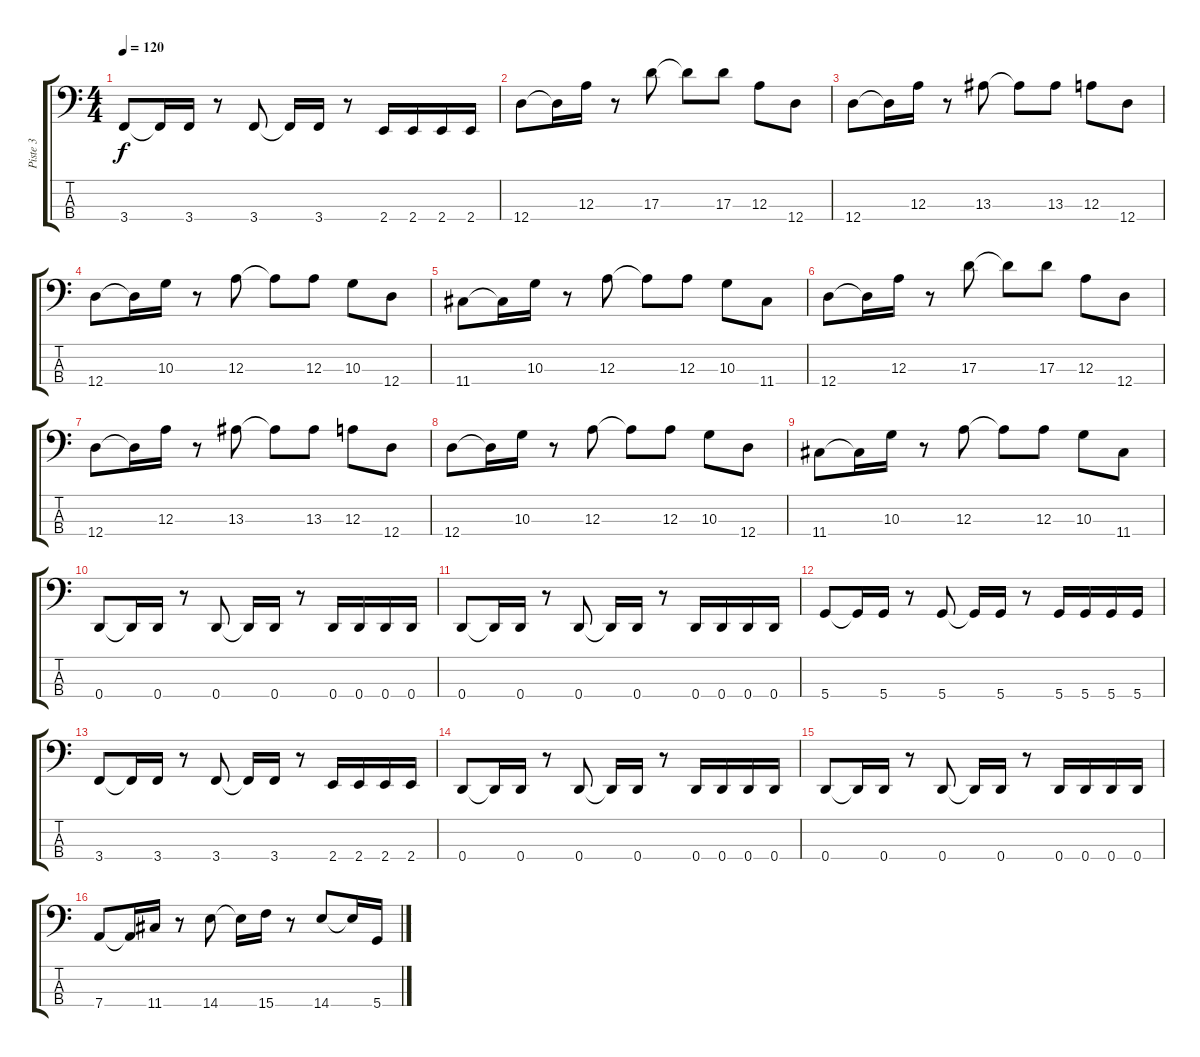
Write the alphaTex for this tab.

\track ("Piste 3" "Piste 3") {instrument slapbass1}
\staff {score tabs}
\tuning (G2 D2 A1 D1) {hide}
\ts (4 4)
\tempo 120
\clef f4
\ks c
3.4.8{dy f} 3.4{t}.16 3.4.16 r.8 3.4.8 3.4{t}.16 3.4.16 r.8 2.4.16 2.4.16 2.4.16 2.4.16 |
12.4.8 12.4{t}.16 12.3.16 r.8 17.3.8 17.3{t}.8 17.3.8 12.3.8 12.4.8 |
12.4.8 12.4{t}.16 12.3.16 r.8 13.3.8 13.3{t}.8 13.3.8 12.3.8 12.4.8 |
12.4.8 12.4{t}.16 10.3.16 r.8 12.3.8 12.3{t}.8 12.3.8 10.3.8 12.4.8 |
11.4.8 11.4{t}.16 10.3.16 r.8 12.3.8 12.3{t}.8 12.3.8 10.3.8 11.4.8 |
12.4.8 12.4{t}.16 12.3.16 r.8 17.3.8 17.3{t}.8 17.3.8 12.3.8 12.4.8 |
12.4.8 12.4{t}.16 12.3.16 r.8 13.3.8 13.3{t}.8 13.3.8 12.3.8 12.4.8 |
12.4.8 12.4{t}.16 10.3.16 r.8 12.3.8 12.3{t}.8 12.3.8 10.3.8 12.4.8 |
11.4.8 11.4{t}.16 10.3.16 r.8 12.3.8 12.3{t}.8 12.3.8 10.3.8 11.4.8 |
0.4.8 0.4{t}.16 0.4.16 r.8 0.4.8 0.4{t}.16 0.4.16 r.8 0.4.16 0.4.16 0.4.16 0.4.16 |
0.4.8 0.4{t}.16 0.4.16 r.8 0.4.8 0.4{t}.16 0.4.16 r.8 0.4.16 0.4.16 0.4.16 0.4.16 |
5.4.8 5.4{t}.16 5.4.16 r.8 5.4.8 5.4{t}.16 5.4.16 r.8 5.4.16 5.4.16 5.4.16 5.4.16 |
3.4.8 3.4{t}.16 3.4.16 r.8 3.4.8 3.4{t}.16 3.4.16 r.8 2.4.16 2.4.16 2.4.16 2.4.16 |
0.4.8 0.4{t}.16 0.4.16 r.8 0.4.8 0.4{t}.16 0.4.16 r.8 0.4.16 0.4.16 0.4.16 0.4.16 |
0.4.8 0.4{t}.16 0.4.16 r.8 0.4.8 0.4{t}.16 0.4.16 r.8 0.4.16 0.4.16 0.4.16 0.4.16 |
7.4.8 7.4{t}.16 11.4.16 r.8 14.4.8 14.4{t}.16 15.4.16 r.8 14.4.8 14.4{t}.16 5.4.16
